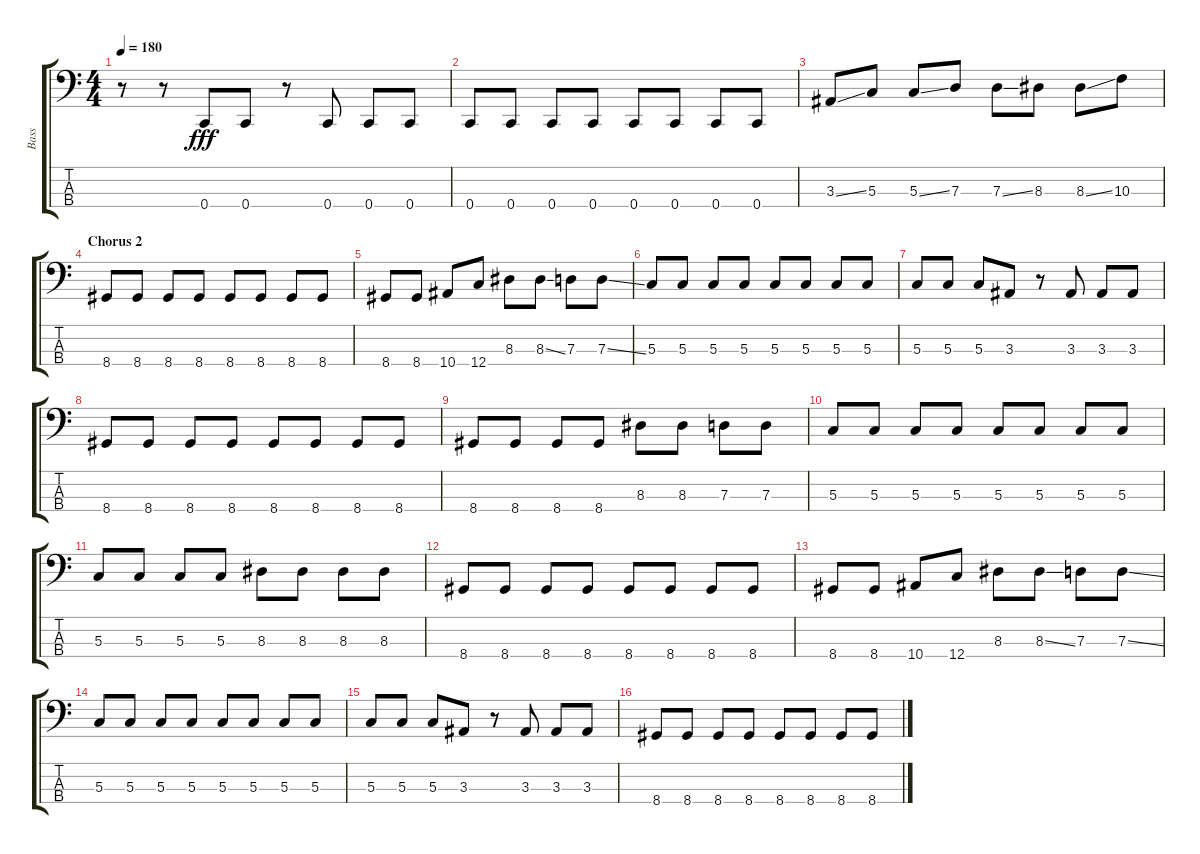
\track ("Bass" "Bass") {instrument electricbassfinger}
\staff {score tabs}
\tuning (F2 C2 G1 C1) {hide}
\ts (4 4)
\tempo 180
\clef f4
\ks c
r.8{dy fff} r.8 0.4.8 0.4.8 r.8 0.4.8 0.4.8 0.4.8 |
0.4.8 0.4.8 0.4.8 0.4.8 0.4.8 0.4.8 0.4.8 0.4.8 |
3.3{ss}.8 5.3.8 5.3{ss}.8 7.3.8 7.3{ss}.8 8.3.8 8.3{ss}.8 10.3.8 |
\section ("" "Chorus 2")
8.4.8 8.4.8 8.4.8 8.4.8 8.4.8 8.4.8 8.4.8 8.4.8 |
8.4.8 8.4.8 10.4.8 12.4.8 8.3.8 8.3{ss}.8 7.3.8 7.3{ss}.8 |
5.3.8 5.3.8 5.3.8 5.3.8 5.3.8 5.3.8 5.3.8 5.3.8 |
5.3.8 5.3.8 5.3.8 3.3.8 r.8 3.3.8 3.3.8 3.3.8 |
8.4.8 8.4.8 8.4.8 8.4.8 8.4.8 8.4.8 8.4.8 8.4.8 |
8.4.8 8.4.8 8.4.8 8.4.8 8.3.8 8.3.8 7.3.8 7.3.8 |
5.3.8 5.3.8 5.3.8 5.3.8 5.3.8 5.3.8 5.3.8 5.3.8 |
5.3.8 5.3.8 5.3.8 5.3.8 8.3.8 8.3.8 8.3.8 8.3.8 |
8.4.8 8.4.8 8.4.8 8.4.8 8.4.8 8.4.8 8.4.8 8.4.8 |
8.4.8 8.4.8 10.4.8 12.4.8 8.3.8 8.3{ss}.8 7.3.8 7.3{ss}.8 |
5.3.8 5.3.8 5.3.8 5.3.8 5.3.8 5.3.8 5.3.8 5.3.8 |
5.3.8 5.3.8 5.3.8 3.3.8 r.8 3.3.8 3.3.8 3.3.8 |
8.4.8 8.4.8 8.4.8 8.4.8 8.4.8 8.4.8 8.4.8 8.4.8
